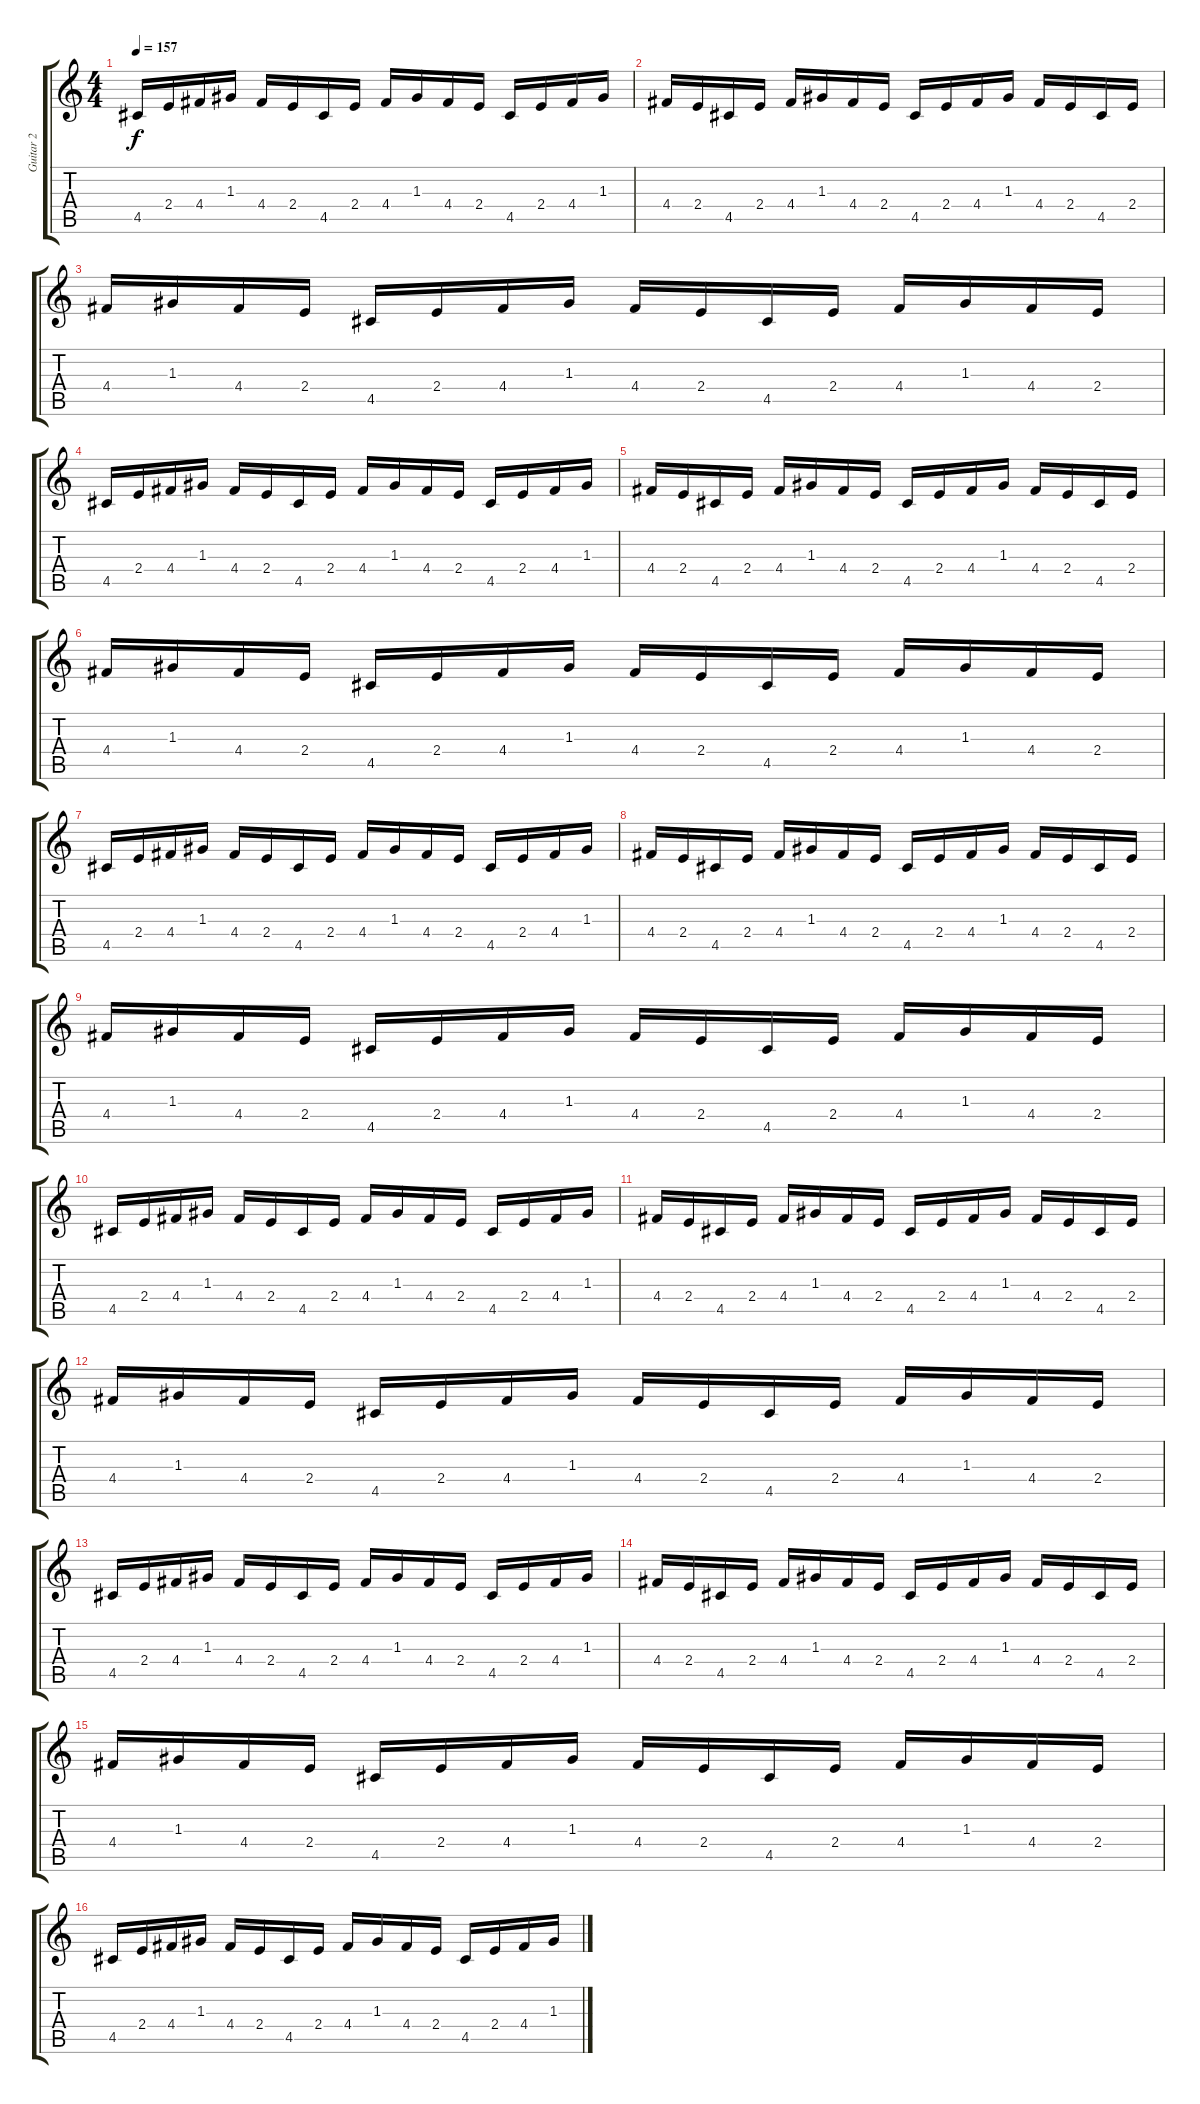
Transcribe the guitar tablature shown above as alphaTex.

\track ("Guitar 2" "Guitar 2") {instrument electricguitarjazz}
\staff {score tabs}
\tuning (E4 B3 G3 D3 A2 E2) {hide}
\ts (4 4)
\tempo 157
\clef g2
\ks c
4.5.16{dy f instrument electricguitarjazz} 2.4.16 4.4.16 1.3.16 4.4.16 2.4.16 4.5.16 2.4.16 4.4.16 1.3.16 4.4.16 2.4.16 4.5.16 2.4.16 4.4.16 1.3.16 |
4.4.16 2.4.16 4.5.16 2.4.16 4.4.16 1.3.16 4.4.16 2.4.16 4.5.16 2.4.16 4.4.16 1.3.16 4.4.16 2.4.16 4.5.16 2.4.16 |
4.4.16 1.3.16 4.4.16 2.4.16 4.5.16 2.4.16 4.4.16 1.3.16 4.4.16 2.4.16 4.5.16 2.4.16 4.4.16 1.3.16 4.4.16 2.4.16 |
4.5.16 2.4.16 4.4.16 1.3.16 4.4.16 2.4.16 4.5.16 2.4.16 4.4.16 1.3.16 4.4.16 2.4.16 4.5.16 2.4.16 4.4.16 1.3.16 |
4.4.16 2.4.16 4.5.16 2.4.16 4.4.16 1.3.16 4.4.16 2.4.16 4.5.16 2.4.16 4.4.16 1.3.16 4.4.16 2.4.16 4.5.16 2.4.16 |
4.4.16 1.3.16 4.4.16 2.4.16 4.5.16 2.4.16 4.4.16 1.3.16 4.4.16 2.4.16 4.5.16 2.4.16 4.4.16 1.3.16 4.4.16 2.4.16 |
4.5.16 2.4.16 4.4.16 1.3.16 4.4.16 2.4.16 4.5.16 2.4.16 4.4.16 1.3.16 4.4.16 2.4.16 4.5.16 2.4.16 4.4.16 1.3.16 |
4.4.16 2.4.16 4.5.16 2.4.16 4.4.16 1.3.16 4.4.16 2.4.16 4.5.16 2.4.16 4.4.16 1.3.16 4.4.16 2.4.16 4.5.16 2.4.16 |
4.4.16 1.3.16 4.4.16 2.4.16 4.5.16 2.4.16 4.4.16 1.3.16 4.4.16 2.4.16 4.5.16 2.4.16 4.4.16 1.3.16 4.4.16 2.4.16 |
4.5.16 2.4.16 4.4.16 1.3.16 4.4.16 2.4.16 4.5.16 2.4.16 4.4.16 1.3.16 4.4.16 2.4.16 4.5.16 2.4.16 4.4.16 1.3.16 |
4.4.16 2.4.16 4.5.16 2.4.16 4.4.16 1.3.16 4.4.16 2.4.16 4.5.16 2.4.16 4.4.16 1.3.16 4.4.16 2.4.16 4.5.16 2.4.16 |
4.4.16 1.3.16 4.4.16 2.4.16 4.5.16 2.4.16 4.4.16 1.3.16 4.4.16 2.4.16 4.5.16 2.4.16 4.4.16 1.3.16 4.4.16 2.4.16 |
4.5.16 2.4.16 4.4.16 1.3.16 4.4.16 2.4.16 4.5.16 2.4.16 4.4.16 1.3.16 4.4.16 2.4.16 4.5.16 2.4.16 4.4.16 1.3.16 |
4.4.16 2.4.16 4.5.16 2.4.16 4.4.16 1.3.16 4.4.16 2.4.16 4.5.16 2.4.16 4.4.16 1.3.16 4.4.16 2.4.16 4.5.16 2.4.16 |
4.4.16 1.3.16 4.4.16 2.4.16 4.5.16 2.4.16 4.4.16 1.3.16 4.4.16 2.4.16 4.5.16 2.4.16 4.4.16 1.3.16 4.4.16 2.4.16 |
4.5.16 2.4.16 4.4.16 1.3.16 4.4.16 2.4.16 4.5.16 2.4.16 4.4.16 1.3.16 4.4.16 2.4.16 4.5.16 2.4.16 4.4.16 1.3.16
